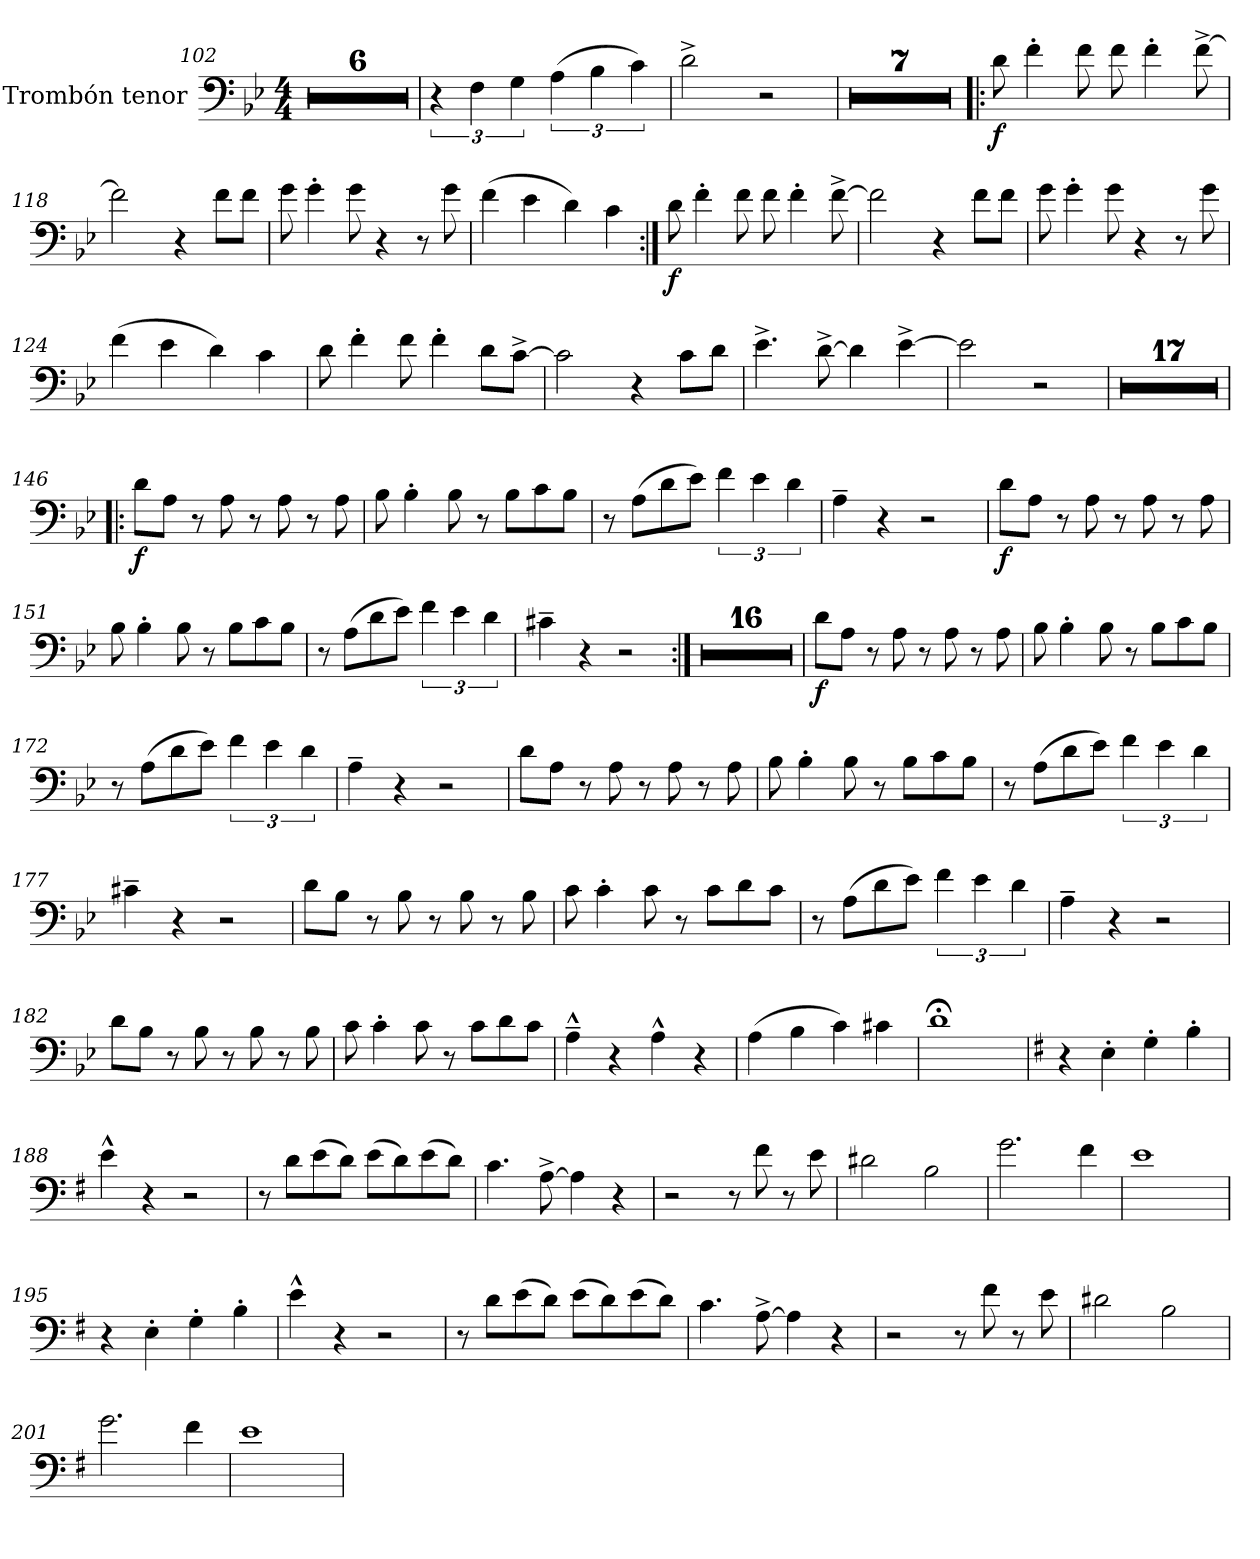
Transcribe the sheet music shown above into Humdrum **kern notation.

**kern	**dynam
*part1	*part1
*staff1	*staff1
*I"Trombón tenor	*
*I'Tbn. T.	*
*clefF4	*
*k[b-e-]	*
*M4/4	*
=102	=102
1r	.
=103	=103
1r	.
=104	=104
1r	.
=105	=105
1r	.
=106	=106
1r	.
=107	=107
1r	.
=108	=108
6r	.
6F\	.
6G\	.
(6A\	.
6B-\	.
6c\)	.
=109	=109
2d^\	.
2r	.
=110	=110
1r	.
=111	=111
1r	.
=112	=112
1r	.
=113	=113
1r	.
=114	=114
1r	.
=115	=115
1r	.
=116	=116
1r	.
=117!|:	=117!|:
!	!LO:DY:b
8d\	f
4f'\	.
8f\	.
8f\	.
4f'\	.
[8f^\	.
!!LO:LB:g=z
=118	=118
2f\]	.
4r	.
8f\L	.
8f\J	.
=119	=119
8g\	.
4g'\	.
8g\	.
4r	.
8r	.
8g\	.
=120	=120
(4f\	.
4e-\	.
4d\)	.
4c\	.
=121:|!	=121:|!
!	!LO:DY:b
8d\	f
4f'\	.
8f\	.
8f\	.
4f'\	.
[8f^\	.
=122	=122
2f\]	.
4r	.
8f\L	.
8f\J	.
!!LO:PB:g=z
=123	=123
8g\	.
4g'\	.
8g\	.
4r	.
8r	.
8g\	.
=124	=124
(4f\	.
4e-\	.
4d\)	.
4c\	.
=125	=125
8d\	.
4f'\	.
8f\	.
4f'\	.
8d\L	.
[8c^\J	.
=126	=126
2c\]	.
4r	.
8c\L	.
8d\J	.
=127	=127
4.e-^\	.
[8d^\	.
4d\]	.
[4e-^\	.
=128	=128
2e-\]	.
2r	.
!!LO:LB:g=z
=129	=129
1r	.
!LO:TX:a:t=BREAK \nBATERIA	!
=130	=130
*k[b-]	*
1r	.
=131	=131
1r	.
=132	=132
1r	.
=133	=133
1r	.
=134	=134
1r	.
=135	=135
1r	.
=136	=136
1r	.
=137	=137
1r	.
=138	=138
1r	.
=139	=139
1r	.
=140	=140
1r	.
=141	=141
1r	.
=142	=142
1r	.
=143	=143
1r	.
=144	=144
1r	.
=145	=145
1r	.
=146!|:	=146!|:
!	!LO:DY:b
8d\L	f
8A\J	.
8r	.
8A\	.
8r	.
8A\	.
8r	.
8A\	.
=147	=147
8B-\	.
4B-'\	.
8B-\	.
8r	.
8B-\L	.
8c\	.
8B-\J	.
=148	=148
8r	.
(8A\L	.
8d\	.
8e\J)	.
6f\	.
6e\	.
6d\	.
=149	=149
4A~\	.
4r	.
2r	.
!!LO:LB:g=z
=150	=150
!	!LO:DY:b
8d\L	f
8A\J	.
8r	.
8A\	.
8r	.
8A\	.
8r	.
8A\	.
=151	=151
8B-\	.
4B-'\	.
8B-\	.
8r	.
8B-\L	.
8c\	.
8B-\J	.
=152	=152
8r	.
(8A\L	.
8d\	.
8e\J)	.
6f\	.
6e\	.
6d\	.
=153	=153
4c#X~\	.
4r	.
2r	.
=154:|!	=154:|!
1r	.
=155	=155
1r	.
=156	=156
1r	.
=157	=157
1r	.
=158	=158
1r	.
=159	=159
1r	.
=160	=160
1r	.
=161	=161
1r	.
=162	=162
1r	.
=163	=163
1r	.
=164	=164
1r	.
=165	=165
1r	.
=166	=166
1r	.
=167	=167
1r	.
=168	=168
1r	.
=169	=169
1r	.
=170	=170
!	!LO:DY:b
8d\L	f
8A\J	.
8r	.
8A\	.
8r	.
8A\	.
8r	.
8A\	.
!!LO:LB:g=z
=171	=171
8B-\	.
4B-'\	.
8B-\	.
8r	.
8B-\L	.
8c\	.
8B-\J	.
=172	=172
8r	.
(8A\L	.
8d\	.
8e\J)	.
6f\	.
6e\	.
6d\	.
=173	=173
4A~\	.
4r	.
2r	.
=174	=174
8d\L	.
8A\J	.
8r	.
8A\	.
8r	.
8A\	.
8r	.
8A\	.
=175	=175
8B-\	.
4B-'\	.
8B-\	.
8r	.
8B-\L	.
8c\	.
8B-\J	.
!!LO:LB:g=z
=176	=176
8r	.
(8A\L	.
8d\	.
8e\J)	.
6f\	.
6e\	.
6d\	.
=177	=177
4c#X~\	.
4r	.
2r	.
=178	=178
8d\L	.
8B-\J	.
8r	.
8B-\	.
8r	.
8B-\	.
8r	.
8B-\	.
=179	=179
8c\	.
4c'\	.
8c\	.
8r	.
8c\L	.
8d\	.
8c\J	.
=180	=180
8r	.
(8A\L	.
8d\	.
8e\J)	.
6f\	.
6e\	.
6d\	.
!!LO:LB:g=z
=181	=181
4A~\	.
4r	.
2r	.
=182	=182
8d\L	.
8B-\J	.
8r	.
8B-\	.
8r	.
8B-\	.
8r	.
8B-\	.
=183	=183
8c\	.
4c'\	.
8c\	.
8r	.
8c\L	.
8d\	.
8c\J	.
=184	=184
4A~^^\	.
4r	.
4A^^\	.
4r	.
=185	=185
(4A\	.
4B-\	.
4c\)	.
4c#X\	.
=186	=186
1d;<	.
=187	=187
*k[f#]	*
4r	.
4E'\	.
4G'\	.
4B'\	.
!!LO:LB:g=z
=188	=188
4e^^\	.
4r	.
2r	.
=189	=189
8r	.
8d\L	.
(8e\	.
8d\J)	.
(8e\L	.
8d\)	.
(8e\	.
8d\J)	.
=190	=190
4.c\	.
[8A^\	.
4A\]	.
4r	.
=191	=191
2r	.
8r	.
8f#\	.
8r	.
8e\	.
=192	=192
2d#X\	.
2B\	.
=193	=193
2.g\	.
4f#\	.
=194	=194
1e	.
=195	=195
4r	.
4E'\	.
4G'\	.
4B'\	.
!!LO:LB:g=z
=196	=196
4e^^\	.
4r	.
2r	.
=197	=197
8r	.
8d\L	.
(8e\	.
8d\J)	.
(8e\L	.
8d\)	.
(8e\	.
8d\J)	.
=198	=198
4.c\	.
[8A^\	.
4A\]	.
4r	.
=199	=199
2r	.
8r	.
8f#\	.
8r	.
8e\	.
=200	=200
2d#X\	.
2B\	.
=201	=201
2.g\	.
4f#\	.
=202	=202
1e	.
=	=
*-	*-
